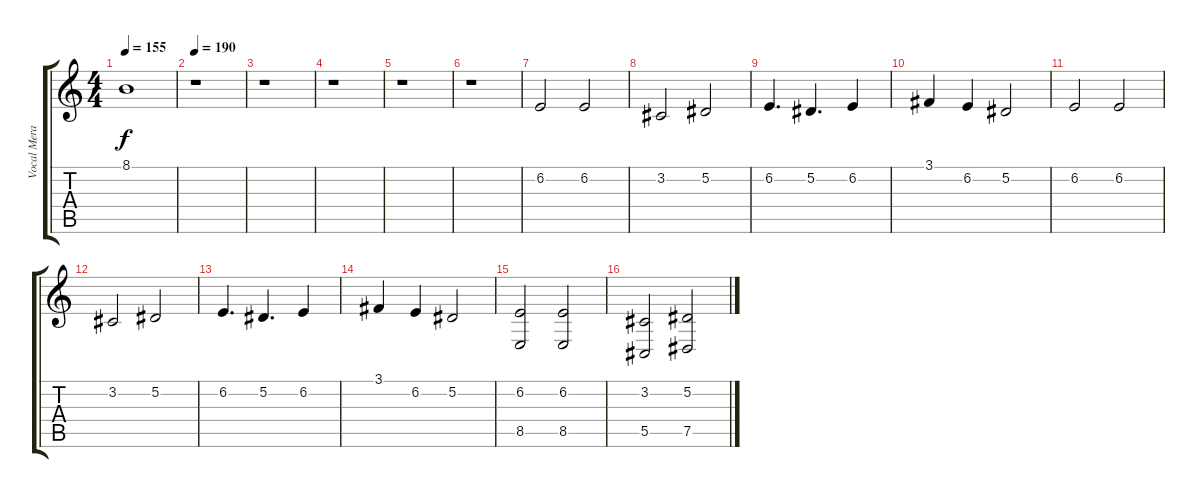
\track ("Vocal Merami" "Vocal Mera") {instrument sopranosax}
\staff {score tabs}
\tuning (Eb4 Bb3 Gb3 Db3 Ab2 Db2) {hide}
\ts (4 4)
\tempo 155
\clef g2
\ks c
8.1{t}.1{dy f} |
\tempo 190
r.1 |
r.1 |
r.1 |
r.1 |
r.1 |
6.2.2 6.2.2 |
3.2.2 5.2.2 |
6.2.4{d} 5.2.4{d} 6.2.4 |
3.1.4 6.2.4 5.2.2 |
6.2.2 6.2.2 |
3.2.2 5.2.2 |
6.2.4{d} 5.2.4{d} 6.2.4 |
3.1.4 6.2.4 5.2.2 |
(6.2 8.5).2 (6.2 8.5).2 |
(3.2 5.5).2 (5.2 7.5).2
